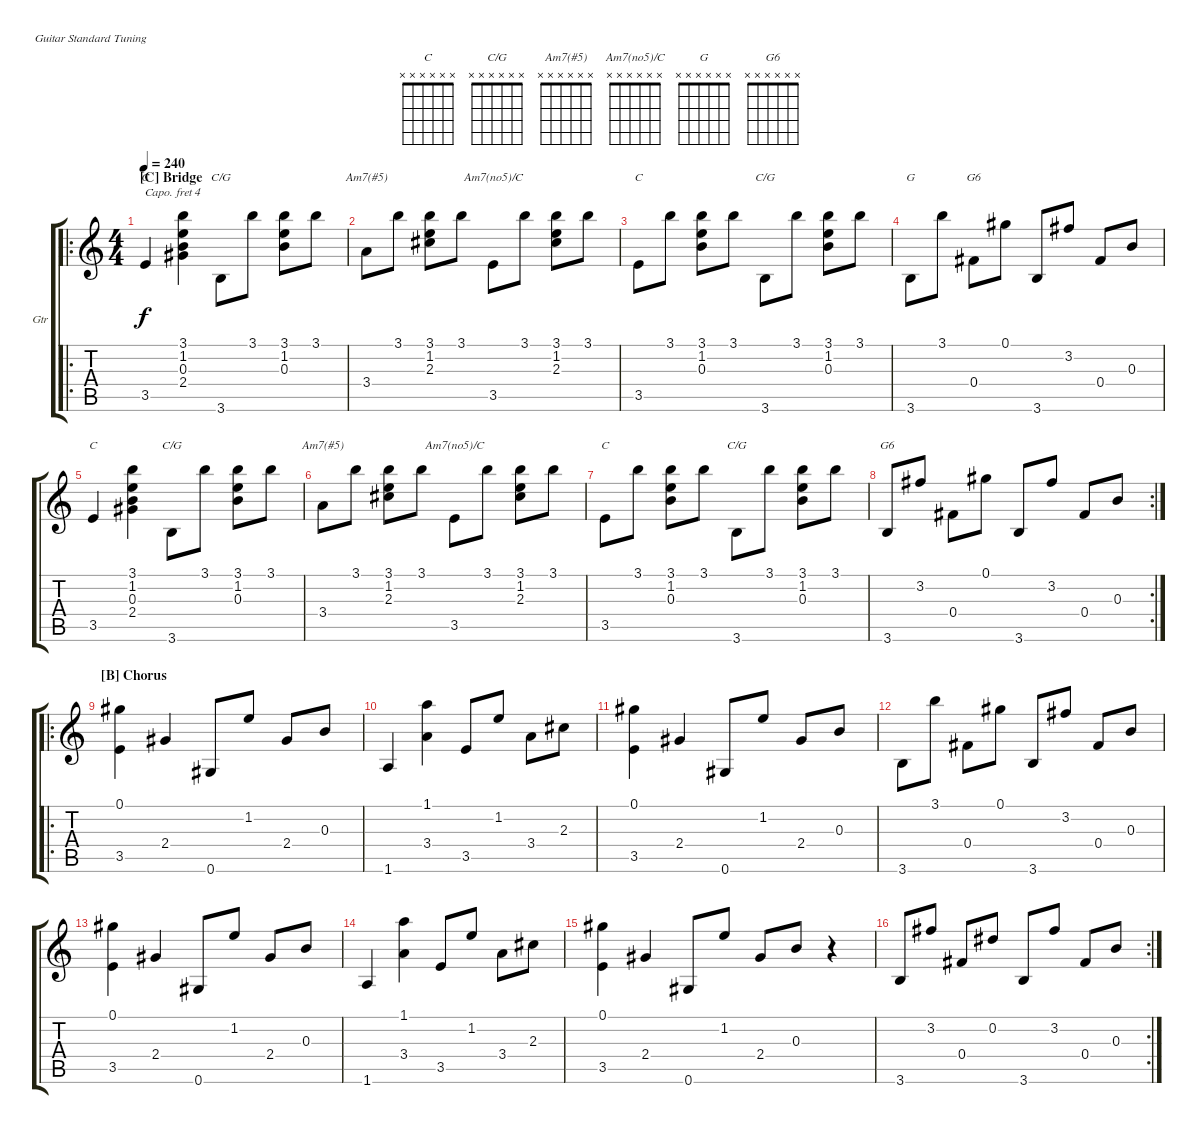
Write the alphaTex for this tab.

\bracketExtendMode groupsimilarinstruments
\firstSystemTrackNameOrientation horizontal
\otherSystemsTrackNameOrientation horizontal
\track ("Guitar" "Gtr") {instrument acousticguitarnylon}
\staff {score tabs}
\capo 4
\tuning (E4 B3 G3 D3 A2 E2)
\chord ("C" x x x x x x)
\chord ("C/G" x x x x x x)
\chord ("Am7(#5)" x x x x x x)
\chord ("Am7(no5)/C" x x x x x x)
\chord ("G" x x x x x x)
\chord ("G6" x x x x x x)
\ro
\ts (4 4)
\section ("C" "Bridge")
\tempo 240
\clef g2
\ks c
3.5.4{ch "C" dy f} (2.4 0.3 1.2 3.1).4 3.6.8{ch "C/G"} 3.1.8 (0.3 1.2 3.1).8 3.1.8 |
3.4.8{ch "Am7(#5)"} 3.1.8 (2.3 1.2 3.1).8 3.1.8 3.5.8{ch "Am7(no5)/C"} 3.1.8 (2.3 1.2 3.1).8 3.1.8 |
3.5.8{ch "C"} 3.1.8 (0.3 1.2 3.1).8 3.1.8 3.6.8{ch "C/G"} 3.1.8 (0.3 1.2 3.1).8 3.1.8 |
3.6.8{ch "G"} 3.1.8 0.4.8{ch "G6"} 0.1.8 3.6.8 3.2.8 0.4.8 0.3.8 |
3.5.4{ch "C"} (2.4 0.3 1.2 3.1).4 3.6.8{ch "C/G"} 3.1.8 (0.3 1.2 3.1).8 3.1.8 |
3.4.8{ch "Am7(#5)"} 3.1.8 (2.3 1.2 3.1).8 3.1.8 3.5.8{ch "Am7(no5)/C"} 3.1.8 (2.3 1.2 3.1).8 3.1.8 |
3.5.8{ch "C"} 3.1.8 (0.3 1.2 3.1).8 3.1.8 3.6.8{ch "C/G"} 3.1.8 (0.3 1.2 3.1).8 3.1.8 |
\rc 2
3.6.8{ch "G6"} 3.2.8 0.4.8 0.1.8 3.6.8 3.2.8 0.4.8 0.3.8 |
\ro
\section ("B" "Chorus")
(0.1 3.5).4 2.4.4 0.6.8 1.2.8 2.4.8 0.3.8 |
1.6.4 (1.1 3.4).4 3.5.8 1.2.8 3.4.8 2.3.8 |
(0.1 3.5).4 2.4.4 0.6.8 1.2.8 2.4.8 0.3.8 |
3.6.8 3.1.8 0.4.8 0.1.8 3.6.8 3.2.8 0.4.8 0.3.8 |
(0.1 3.5).4 2.4.4 0.6.8 1.2.8 2.4.8 0.3.8 |
1.6.4 (1.1 3.4).4 3.5.8 1.2.8 3.4.8 2.3.8 |
(0.1 3.5).4 2.4.4 0.6.8 1.2.8 2.4.8 0.3.8 r.4 |
\rc 2
3.6.8 3.2.8 0.4.8 0.2.8 3.6.8 3.2.8 0.4.8 0.3.8
